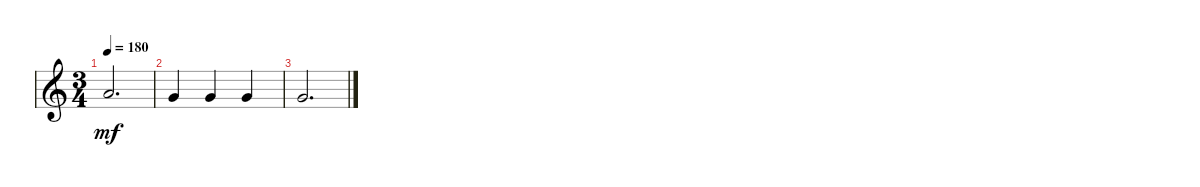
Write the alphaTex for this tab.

\defaultSystemsLayout 4
\bracketExtendMode groupsimilarinstruments
\singleTrackTrackNamePolicy hidden
\multiTrackTrackNamePolicy hidden
\otherSystemsTrackNameOrientation horizontal
\track ("Voice2" "Voice2") {instrument acousticguitarsteel}
\staff {score}
\tuning (E4 B3 G3 D3 A2 E2)
\ts (3 4)
\tempo 180
\clef g2
\ks c
2.3.2{d dy mf} |
0.3.4 0.3.4 0.3.4 |
0.3.2{d}
